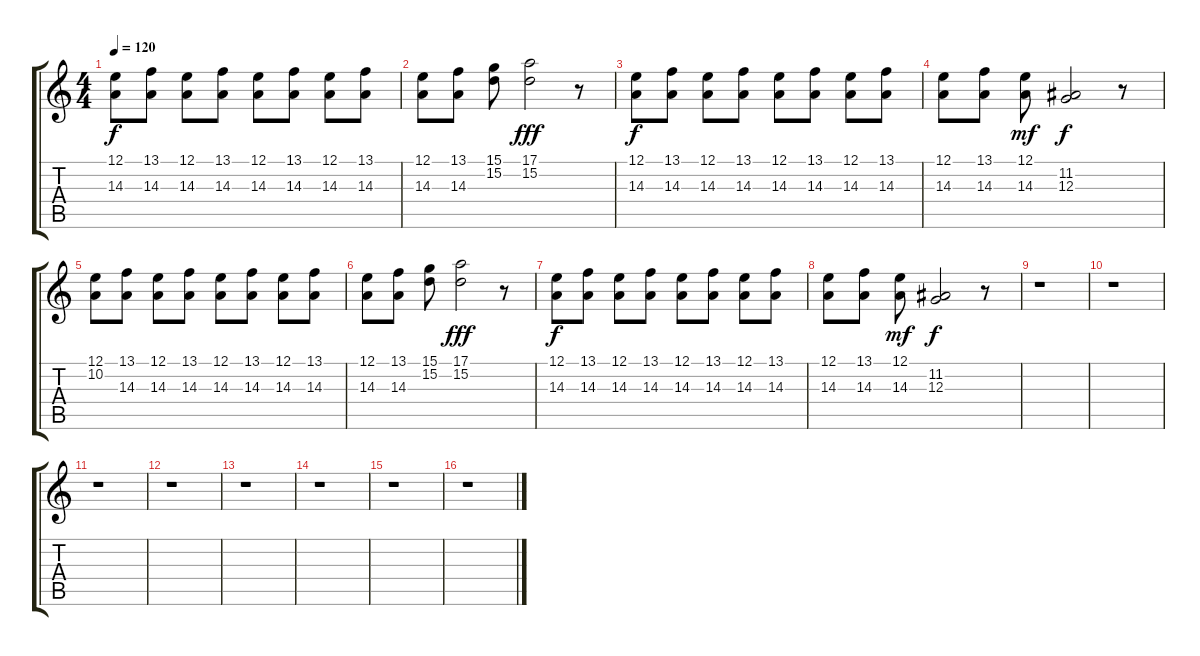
\track "" {instrument fx7echoes}
\staff {score tabs}
\tuning (E4 B3 G3 D3 A2 E2) {hide}
\ts (4 4)
\tempo 120
\clef g2
\ks c
(12.1 14.3).8{dy f} (13.1 14.3).8 (12.1 14.3).8 (13.1 14.3).8 (12.1 14.3).8 (13.1 14.3).8 (12.1 14.3).8 (13.1 14.3).8 |
(12.1 14.3).8 (13.1 14.3).8 (15.1 15.2).8 (17.1 15.2).2{dy fff} r.8 |
(12.1 14.3).8{dy f} (13.1 14.3).8 (12.1 14.3).8 (13.1 14.3).8 (12.1 14.3).8 (13.1 14.3).8 (12.1 14.3).8 (13.1 14.3).8 |
(12.1 14.3).8 (13.1 14.3).8 (12.1 14.3).8{dy mf} (11.2 12.3).2{dy f} r.8 |
(12.1 10.2).8 (13.1 14.3).8 (12.1 14.3).8 (13.1 14.3).8 (12.1 14.3).8 (13.1 14.3).8 (12.1 14.3).8 (13.1 14.3).8 |
(12.1 14.3).8 (13.1 14.3).8 (15.1 15.2).8 (17.1 15.2).2{dy fff} r.8 |
(12.1 14.3).8{dy f} (13.1 14.3).8 (12.1 14.3).8 (13.1 14.3).8 (12.1 14.3).8 (13.1 14.3).8 (12.1 14.3).8 (13.1 14.3).8 |
(12.1 14.3).8 (13.1 14.3).8 (12.1 14.3).8{dy mf} (11.2 12.3).2{dy f} r.8 |
r.1 |
r.1 |
r.1 |
r.1 |
r.1 |
r.1 |
r.1 |
r.1
